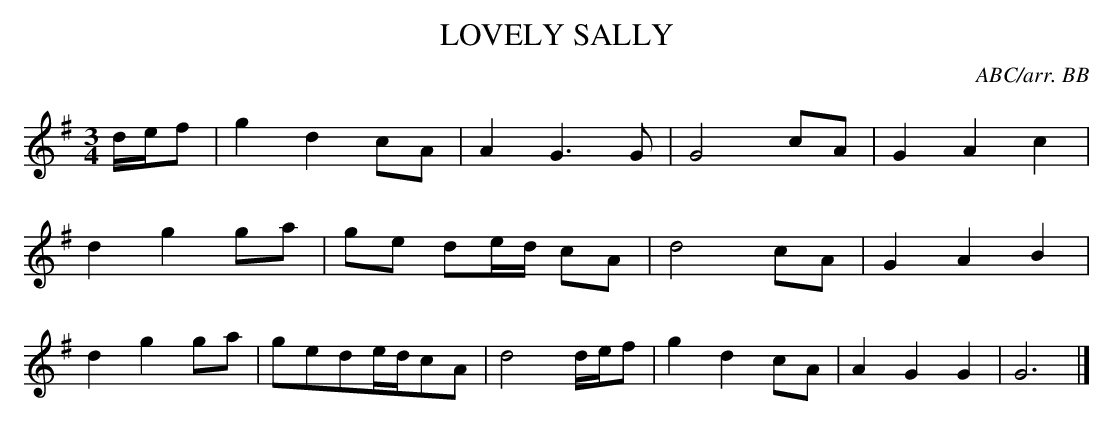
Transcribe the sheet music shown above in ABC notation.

X:1
T:LOVELY SALLY
Y:"animated"
C:ABC/arr. BB
L:1/8
M:3/4
K:G
d/e/f|g2d2cA|A2G3G|G4cA|G2A2c2|
d2g2ga|ge de/d/ cA|d4cA|G2A2B2|
d2g2ga|gede/d/cA|d4 d/e/f|g2d2cA|\
A2G2G2|G6|]
